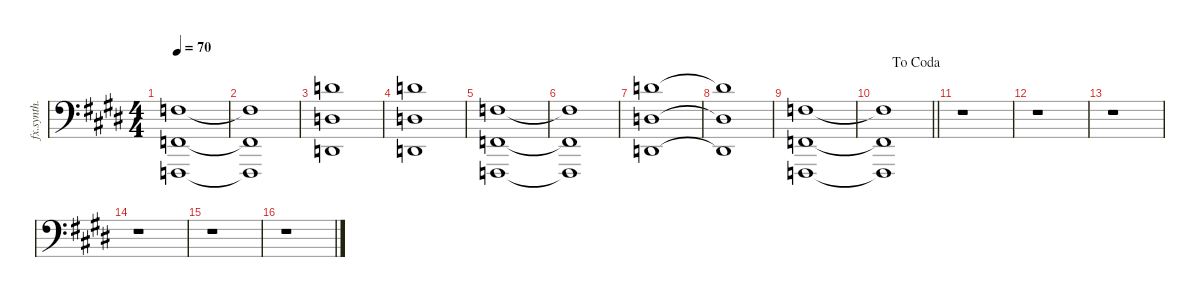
\defaultSystemsLayout 4
\hideDynamics
\bracketExtendMode nobrackets
\otherSystemsTrackNameOrientation horizontal
\track ("Effect 2" "fx.synth.") {defaultSystemsLayout 8 mute instrument seashore}
\staff {score}
\tuning (E4 C4 G3 C3 G2 C2)
\displaytranspose -7
\ts (4 4)
\tempo 70
\clef f4
\ks e
(0.2{acc forcenatural} 0.4{acc forcenatural} 0.6{acc forcenatural}).1{dy f beam Up} |
(0.2{t acc forcenatural} 0.4{t acc forcenatural} 0.6{t acc forcenatural}).1{beam Up} |
(9.2{acc forcenatural} 9.4{acc forcenatural} 9.6{acc forcenatural}).1{beam Down} |
(9.2{acc forcenatural} 9.4{acc forcenatural} 9.6{acc forcenatural}).1{beam Down} |
(0.2{acc forcenatural} 0.4{acc forcenatural} 0.6{acc forcenatural}).1{beam Up} |
(0.2{t acc forcenatural} 0.4{t acc forcenatural} 0.6{t acc forcenatural}).1{beam Up} |
(9.2{acc forcenatural} 9.4{acc forcenatural} 9.6{acc forcenatural}).1{beam Down} |
(9.2{t acc forcenatural} 9.4{t acc forcenatural} 9.6{t acc forcenatural}).1{beam Down} |
(0.2{acc forcenatural} 0.4{acc forcenatural} 0.6{acc forcenatural}).1{beam Up} |
\jump dacoda
\barLineRight lightlight
(0.2{t acc forcenatural} 0.4{t acc forcenatural} 0.6{t acc forcenatural}).1{beam Up} |
r.1{beam Down} |
r.1{beam Down} |
r.1{beam Down} |
r.1{beam Down} |
r.1{beam Down} |
r.1{beam Down}
